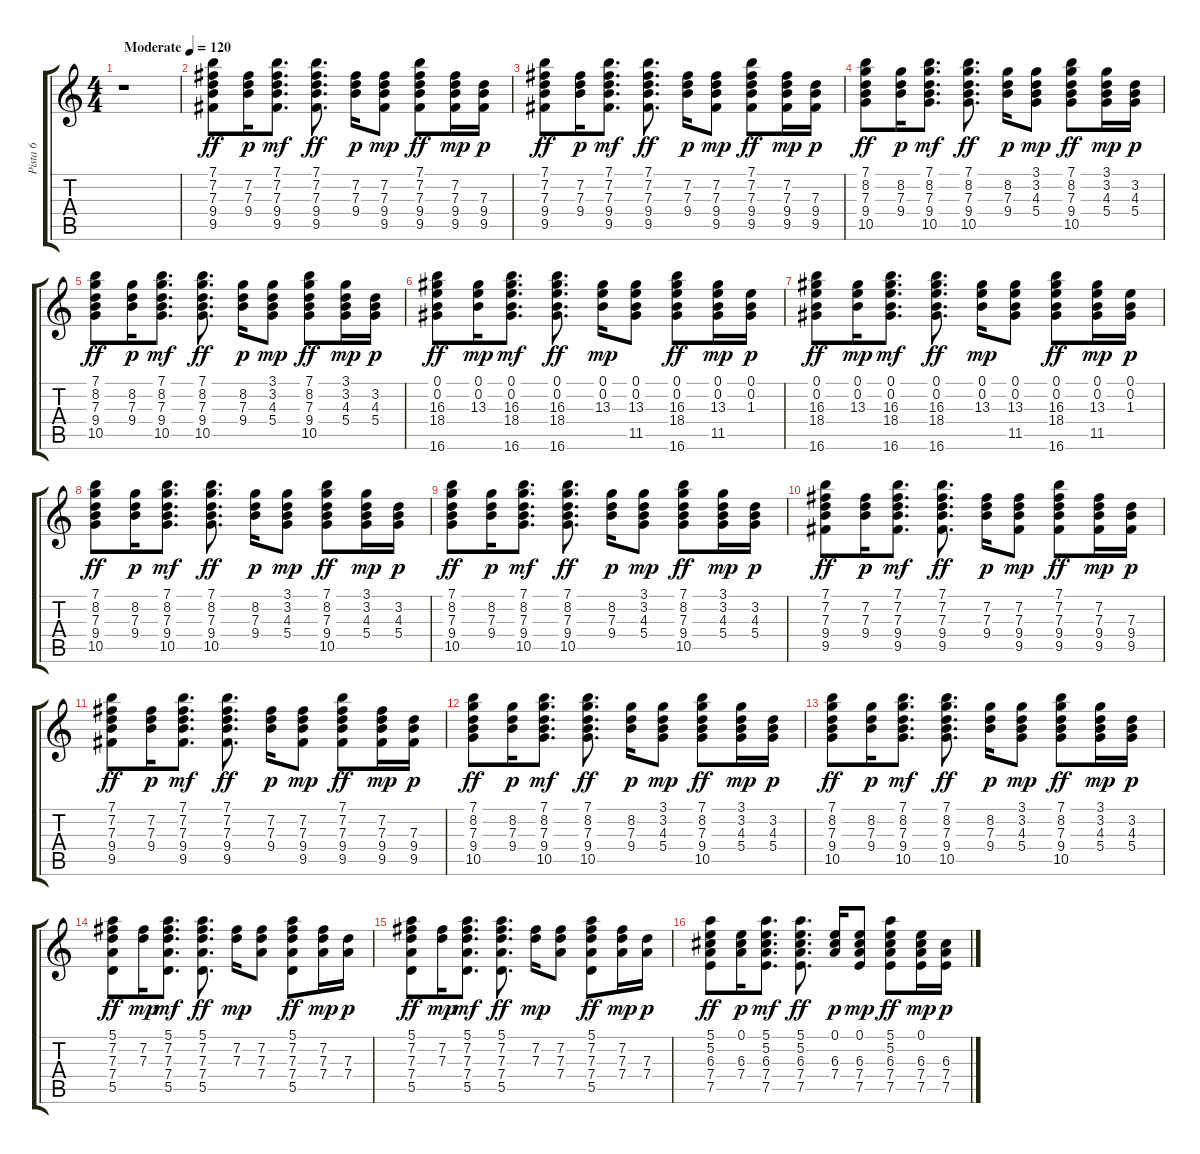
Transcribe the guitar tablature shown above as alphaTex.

\track ("Pista 6" "Pista 6") {instrument acousticguitarnylon}
\staff {score tabs}
\tuning (E4 B3 G3 D3 A2 E2) {hide}
\ts (4 4)
\tempo (120 "Moderate")
\clef g2
\ks c
r.1{dy ff instrument acousticguitarnylon} |
(7.1 7.2 7.3 9.4 9.5).8 (7.2 7.3 9.4).16{dy p} (7.1 7.2 7.3 9.4 9.5).8{d dy mf} (7.1 7.2 7.3 9.4 9.5).8{d dy ff} (7.2 7.3 9.4).16{dy p} (7.2 7.3 9.4 9.5).8{dy mp} (7.1 7.2 7.3 9.4 9.5).8{dy ff} (7.2 7.3 9.4 9.5).16{dy mp} (7.3 9.4 9.5).16{dy p} |
(7.1 7.2 7.3 9.4 9.5).8{dy ff} (7.2 7.3 9.4).16{dy p} (7.1 7.2 7.3 9.4 9.5).8{d dy mf} (7.1 7.2 7.3 9.4 9.5).8{d dy ff} (7.2 7.3 9.4).16{dy p} (7.2 7.3 9.4 9.5).8{dy mp} (7.1 7.2 7.3 9.4 9.5).8{dy ff} (7.2 7.3 9.4 9.5).16{dy mp} (7.3 9.4 9.5).16{dy p} |
(7.1 8.2 7.3 9.4 10.5).8{dy ff} (8.2 7.3 9.4).16{dy p} (7.1 8.2 7.3 9.4 10.5).8{d dy mf} (7.1 8.2 7.3 9.4 10.5).8{d dy ff} (8.2 7.3 9.4).16{dy p} (3.1 3.2 4.3 5.4).8{dy mp} (7.1 8.2 7.3 9.4 10.5).8{dy ff} (3.1 3.2 4.3 5.4).16{dy mp} (3.2 4.3 5.4).16{dy p} |
(7.1 8.2 7.3 9.4 10.5).8{dy ff} (8.2 7.3 9.4).16{dy p} (7.1 8.2 7.3 9.4 10.5).8{d dy mf} (7.1 8.2 7.3 9.4 10.5).8{d dy ff} (8.2 7.3 9.4).16{dy p} (3.1 3.2 4.3 5.4).8{dy mp} (7.1 8.2 7.3 9.4 10.5).8{dy ff} (3.1 3.2 4.3 5.4).16{dy mp} (3.2 4.3 5.4).16{dy p} |
(0.1 0.2 16.3 18.4 16.6).8{dy ff} (0.1 0.2 13.3).16{dy mp} (0.1 0.2 16.3 18.4 16.6).8{d dy mf} (0.1 0.2 16.3 18.4 16.6).8{d dy ff} (0.1 0.2 13.3).16{dy mp} (0.1 0.2 13.3 11.5).8 (0.1 0.2 16.3 18.4 16.6).8{dy ff} (0.1 0.2 13.3 11.5).16{dy mp} (0.1 0.2 1.3).16{dy p} |
(0.1 0.2 16.3 18.4 16.6).8{dy ff} (0.1 0.2 13.3).16{dy mp} (0.1 0.2 16.3 18.4 16.6).8{d dy mf} (0.1 0.2 16.3 18.4 16.6).8{d dy ff} (0.1 0.2 13.3).16{dy mp} (0.1 0.2 13.3 11.5).8 (0.1 0.2 16.3 18.4 16.6).8{dy ff} (0.1 0.2 13.3 11.5).16{dy mp} (0.1 0.2 1.3).16{dy p} |
(7.1 8.2 7.3 9.4 10.5).8{dy ff} (8.2 7.3 9.4).16{dy p} (7.1 8.2 7.3 9.4 10.5).8{d dy mf} (7.1 8.2 7.3 9.4 10.5).8{d dy ff} (8.2 7.3 9.4).16{dy p} (3.1 3.2 4.3 5.4).8{dy mp} (7.1 8.2 7.3 9.4 10.5).8{dy ff} (3.1 3.2 4.3 5.4).16{dy mp} (3.2 4.3 5.4).16{dy p} |
(7.1 8.2 7.3 9.4 10.5).8{dy ff} (8.2 7.3 9.4).16{dy p} (7.1 8.2 7.3 9.4 10.5).8{d dy mf} (7.1 8.2 7.3 9.4 10.5).8{d dy ff} (8.2 7.3 9.4).16{dy p} (3.1 3.2 4.3 5.4).8{dy mp} (7.1 8.2 7.3 9.4 10.5).8{dy ff} (3.1 3.2 4.3 5.4).16{dy mp} (3.2 4.3 5.4).16{dy p} |
(7.1 7.2 7.3 9.4 9.5).8{dy ff} (7.2 7.3 9.4).16{dy p} (7.1 7.2 7.3 9.4 9.5).8{d dy mf} (7.1 7.2 7.3 9.4 9.5).8{d dy ff} (7.2 7.3 9.4).16{dy p} (7.2 7.3 9.4 9.5).8{dy mp} (7.1 7.2 7.3 9.4 9.5).8{dy ff} (7.2 7.3 9.4 9.5).16{dy mp} (7.3 9.4 9.5).16{dy p} |
(7.1 7.2 7.3 9.4 9.5).8{dy ff} (7.2 7.3 9.4).16{dy p} (7.1 7.2 7.3 9.4 9.5).8{d dy mf} (7.1 7.2 7.3 9.4 9.5).8{d dy ff} (7.2 7.3 9.4).16{dy p} (7.2 7.3 9.4 9.5).8{dy mp} (7.1 7.2 7.3 9.4 9.5).8{dy ff} (7.2 7.3 9.4 9.5).16{dy mp} (7.3 9.4 9.5).16{dy p} |
(7.1 8.2 7.3 9.4 10.5).8{dy ff} (8.2 7.3 9.4).16{dy p} (7.1 8.2 7.3 9.4 10.5).8{d dy mf} (7.1 8.2 7.3 9.4 10.5).8{d dy ff} (8.2 7.3 9.4).16{dy p} (3.1 3.2 4.3 5.4).8{dy mp} (7.1 8.2 7.3 9.4 10.5).8{dy ff} (3.1 3.2 4.3 5.4).16{dy mp} (3.2 4.3 5.4).16{dy p} |
(7.1 8.2 7.3 9.4 10.5).8{dy ff} (8.2 7.3 9.4).16{dy p} (7.1 8.2 7.3 9.4 10.5).8{d dy mf} (7.1 8.2 7.3 9.4 10.5).8{d dy ff} (8.2 7.3 9.4).16{dy p} (3.1 3.2 4.3 5.4).8{dy mp} (7.1 8.2 7.3 9.4 10.5).8{dy ff} (3.1 3.2 4.3 5.4).16{dy mp} (3.2 4.3 5.4).16{dy p} |
(5.1 7.2 7.3 7.4 5.5).8{dy ff} (7.2 7.3).16{dy mp} (5.1 7.2 7.3 7.4 5.5).8{d dy mf} (5.1 7.2 7.3 7.4 5.5).8{d dy ff} (7.2 7.3).16{dy mp} (7.2 7.3 7.4).8 (5.1 7.2 7.3 7.4 5.5).8{dy ff} (7.2 7.3 7.4).16{dy mp} (7.3 7.4).16{dy p} |
(5.1 7.2 7.3 7.4 5.5).8{dy ff} (7.2 7.3).16{dy mp} (5.1 7.2 7.3 7.4 5.5).8{d dy mf} (5.1 7.2 7.3 7.4 5.5).8{d dy ff} (7.2 7.3).16{dy mp} (7.2 7.3 7.4).8 (5.1 7.2 7.3 7.4 5.5).8{dy ff} (7.2 7.3 7.4).16{dy mp} (7.3 7.4).16{dy p} |
(5.1 5.2 6.3 7.4 7.5).8{dy ff} (0.1 6.3 7.4).16{dy p} (5.1 5.2 6.3 7.4 7.5).8{d dy mf} (5.1 5.2 6.3 7.4 7.5).8{d dy ff} (0.1 6.3 7.4).16{dy p} (0.1 6.3 7.4 7.5).8{dy mp} (5.1 5.2 6.3 7.4 7.5).8{dy ff} (0.1 6.3 7.4 7.5).16{dy mp} (6.3 7.4 7.5).16{dy p}
